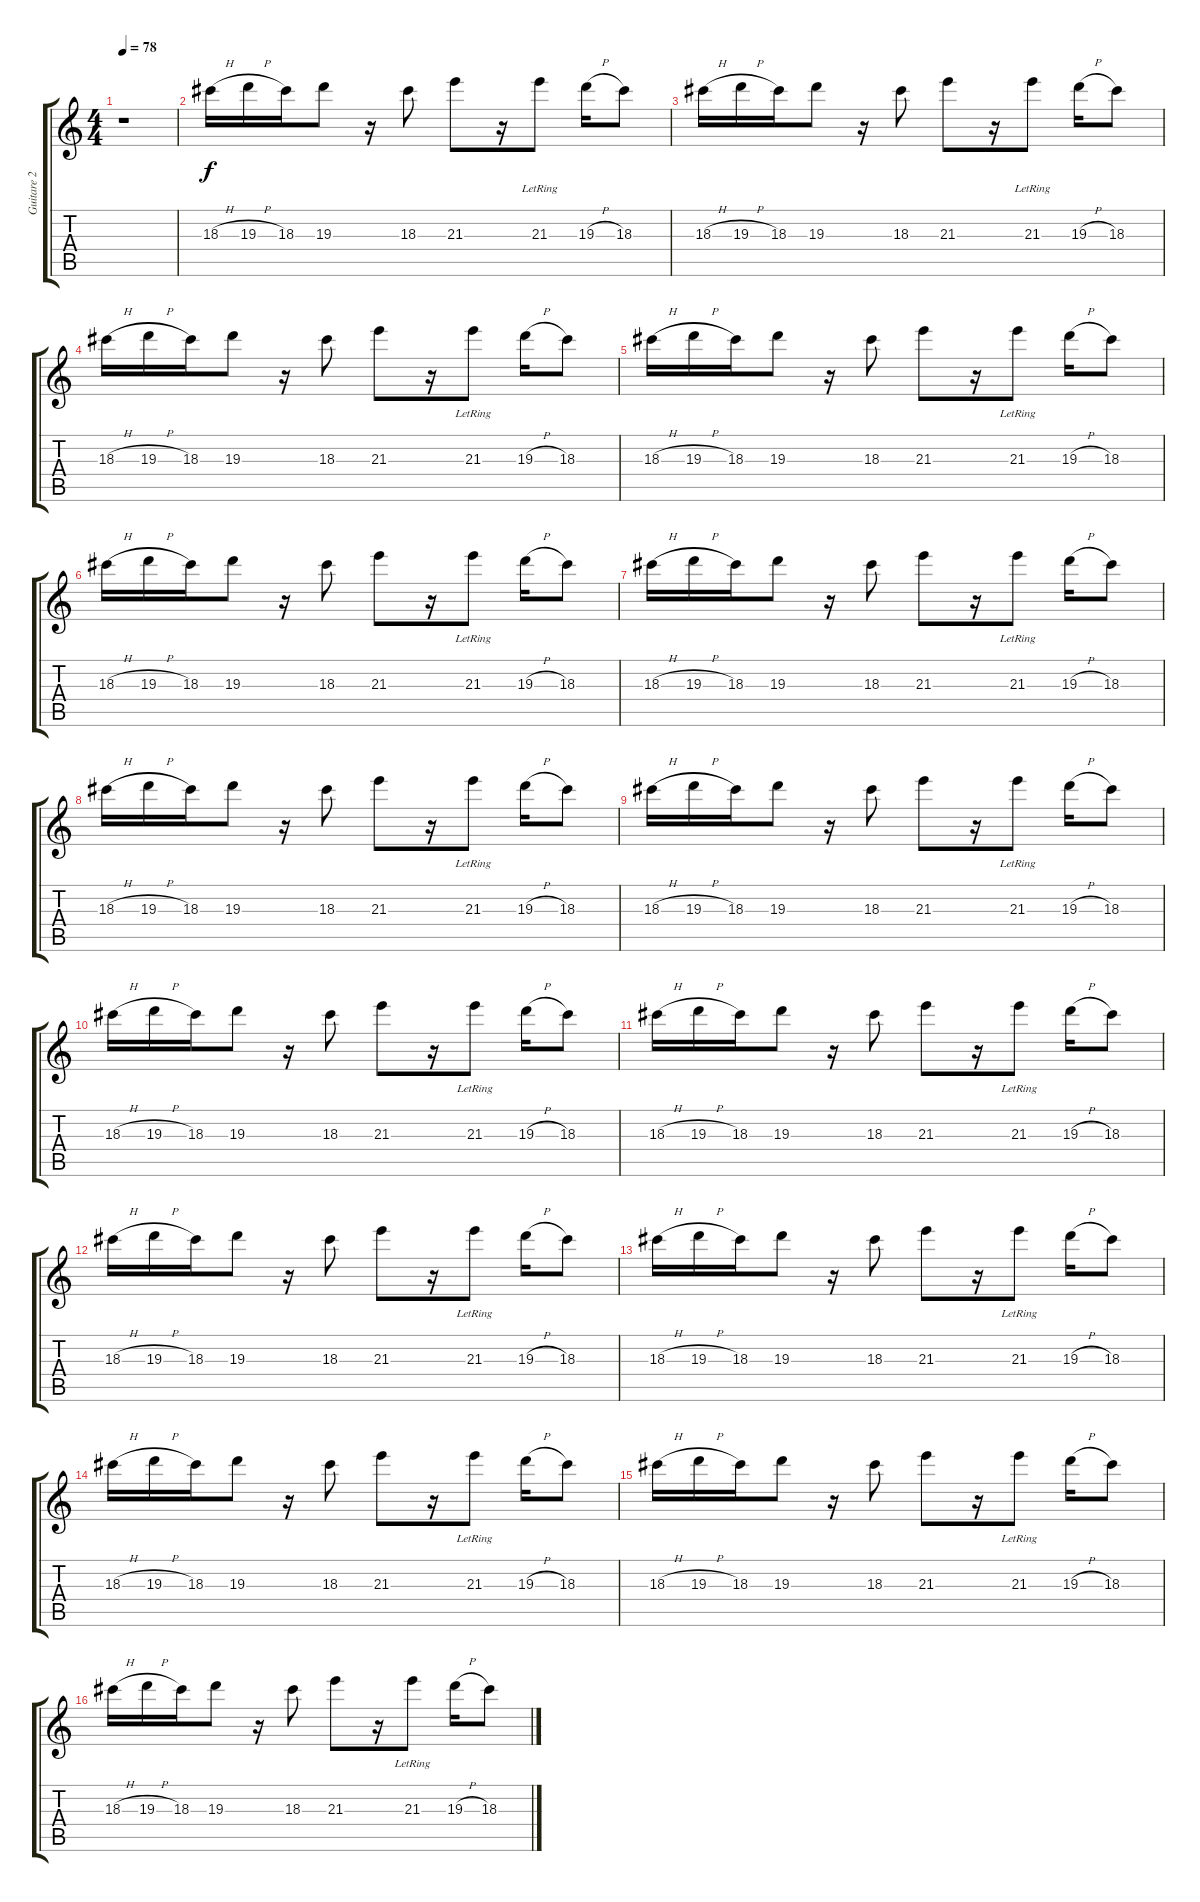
\track ("Guitare 2" "Guitare 2") {instrument electricguitarjazz}
\staff {score tabs}
\tuning (E4 B3 G3 D3 A2 E2) {hide}
\ts (4 4)
\tempo 78
\clef g2
\ks c
r.1{dy f} |
18.3{h}.16 19.3{h}.16 18.3.16 19.3.8 r.16 18.3.8 21.3.8 r.16 21.3{lr}.8 19.3{h}.16 18.3.8 |
18.3{h}.16 19.3{h}.16 18.3.16 19.3.8 r.16 18.3.8 21.3.8 r.16 21.3{lr}.8 19.3{h}.16 18.3.8 |
18.3{h}.16 19.3{h}.16 18.3.16 19.3.8 r.16 18.3.8 21.3.8 r.16 21.3{lr}.8 19.3{h}.16 18.3.8 |
18.3{h}.16 19.3{h}.16 18.3.16 19.3.8 r.16 18.3.8 21.3.8 r.16 21.3{lr}.8 19.3{h}.16 18.3.8 |
18.3{h}.16 19.3{h}.16 18.3.16 19.3.8 r.16 18.3.8 21.3.8 r.16 21.3{lr}.8 19.3{h}.16 18.3.8 |
18.3{h}.16 19.3{h}.16 18.3.16 19.3.8 r.16 18.3.8 21.3.8 r.16 21.3{lr}.8 19.3{h}.16 18.3.8 |
18.3{h}.16 19.3{h}.16 18.3.16 19.3.8 r.16 18.3.8 21.3.8 r.16 21.3{lr}.8 19.3{h}.16 18.3.8 |
18.3{h}.16 19.3{h}.16 18.3.16 19.3.8 r.16 18.3.8 21.3.8 r.16 21.3{lr}.8 19.3{h}.16 18.3.8 |
18.3{h}.16 19.3{h}.16 18.3.16 19.3.8 r.16 18.3.8 21.3.8 r.16 21.3{lr}.8 19.3{h}.16 18.3.8 |
18.3{h}.16 19.3{h}.16 18.3.16 19.3.8 r.16 18.3.8 21.3.8 r.16 21.3{lr}.8 19.3{h}.16 18.3.8 |
18.3{h}.16 19.3{h}.16 18.3.16 19.3.8 r.16 18.3.8 21.3.8 r.16 21.3{lr}.8 19.3{h}.16 18.3.8 |
18.3{h}.16 19.3{h}.16 18.3.16 19.3.8 r.16 18.3.8 21.3.8 r.16 21.3{lr}.8 19.3{h}.16 18.3.8 |
18.3{h}.16 19.3{h}.16 18.3.16 19.3.8 r.16 18.3.8 21.3.8 r.16 21.3{lr}.8 19.3{h}.16 18.3.8 |
18.3{h}.16 19.3{h}.16 18.3.16 19.3.8 r.16 18.3.8 21.3.8 r.16 21.3{lr}.8 19.3{h}.16 18.3.8 |
18.3{h}.16 19.3{h}.16 18.3.16 19.3.8 r.16 18.3.8 21.3.8 r.16 21.3{lr}.8 19.3{h}.16 18.3.8
